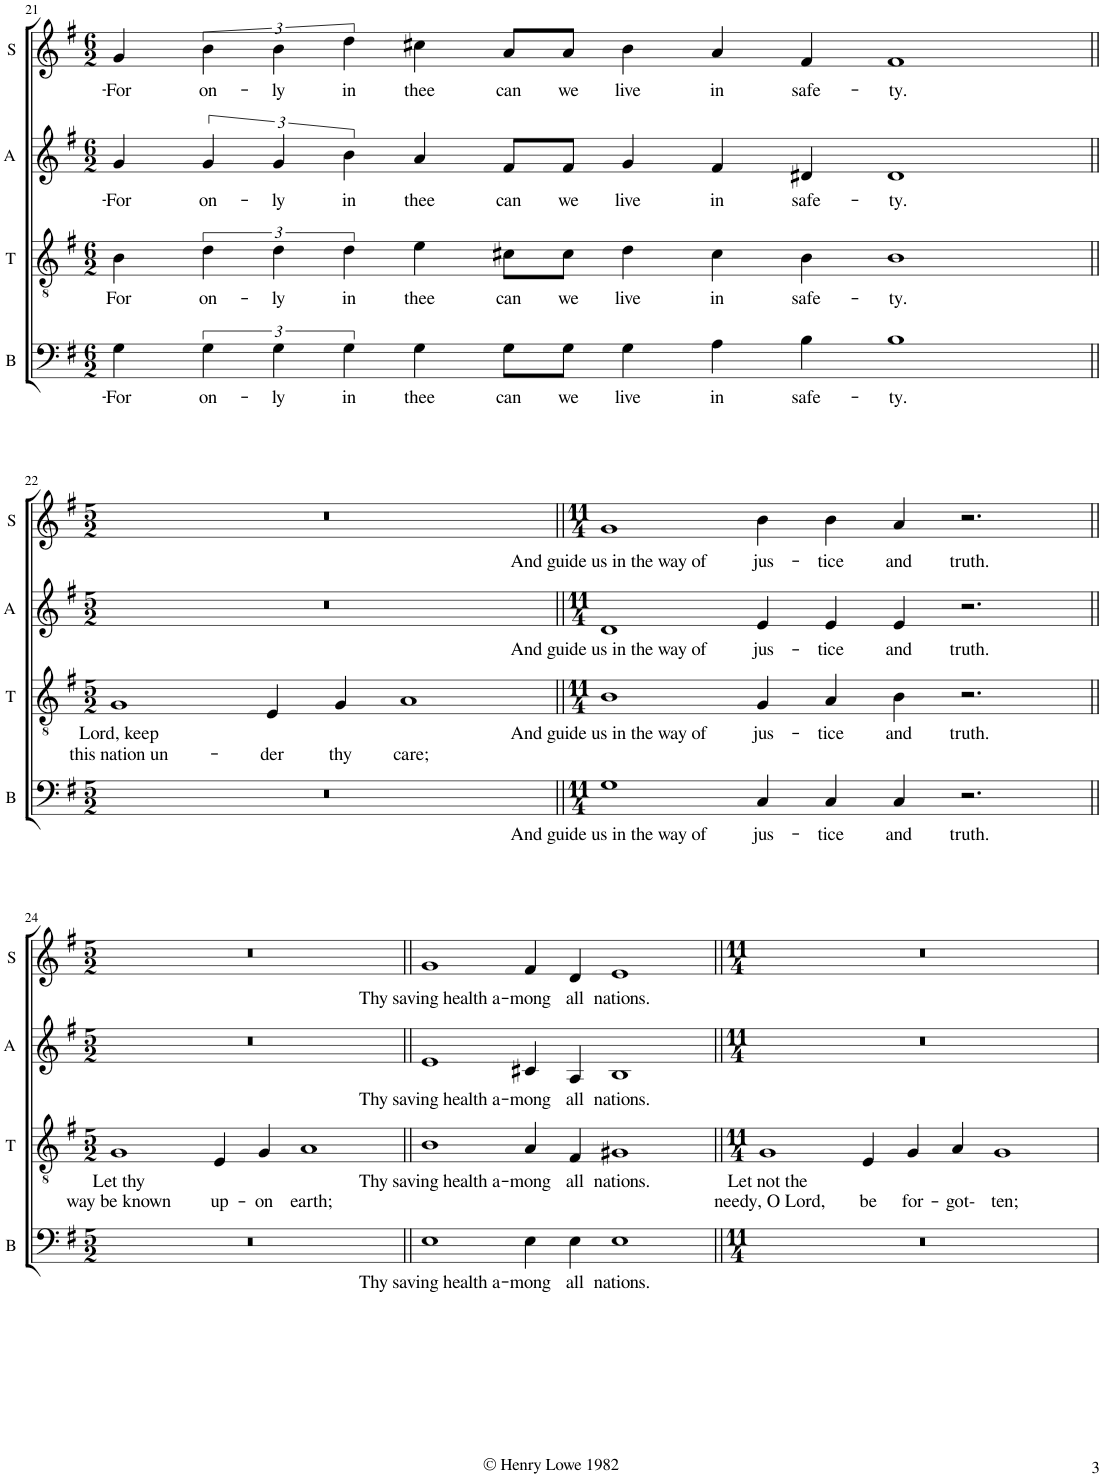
**kern	**text	**kern	**text	**text	**kern	**text	**kern	**text
*part4	*part4	*part3	*part3	*part3	*part2	*part2	*part1	*part1
*staff4	*staff4	*staff3	*staff3	*staff3	*staff2	*staff2	*staff1	*staff1
*I"Bass	*	*I"Tenor	*	*	*I"Alto	*	*I"Soprano	*
*I'B	*	*I'T	*	*	*I'A	*	*I'S	*
!!LO:PB:g=z
*clefF4	*	*clefGv2	*	*	*clefG2	*	*clefG2	*
*k[f#]	*	*k[f#]	*	*	*k[f#]	*	*k[f#]	*
*M6/2	*	*M6/2	*	*	*M6/2	*	*M6/2	*
=21	=21	=21	=21	=21	=21	=21	=21	=21
!	!LO:LY:b	!	!LO:LY:b	!	!	!LO:LY:b	!	!LO:LY:b
4G\	For	4B\	For	.	4g/	For	4g/	For
!	!LO:LY:b	!	!LO:LY:b	!	!	!LO:LY:b	!	!LO:LY:b
6G\	on-	6d\	on-	.	6g/	on-	6b\	on-
!	!LO:LY:b	!	!LO:LY:b	!	!	!LO:LY:b	!	!LO:LY:b
6G\	-ly	6d\	-ly	.	6g/	-ly	6b\	-ly
!	!LO:LY:b	!	!LO:LY:b	!	!	!LO:LY:b	!	!LO:LY:b
6G\	in	6d\	in	.	6b\	in	6dd\	in
!	!LO:LY:b	!	!LO:LY:b	!	!	!LO:LY:b	!	!LO:LY:b
4G\	thee	4e\	thee	.	4a/	thee	4cc#X\	thee
!	!LO:LY:b	!	!LO:LY:b	!	!	!LO:LY:b	!	!LO:LY:b
8G\L	can	8c#X\L	can	.	8f#/L	can	8a/L	can
!	!LO:LY:b	!	!LO:LY:b	!	!	!LO:LY:b	!	!LO:LY:b
8G\J	we	8c#\J	we	.	8f#/J	we	8a/J	we
!	!LO:LY:b	!	!LO:LY:b	!	!	!LO:LY:b	!	!LO:LY:b
4G\	live	4d\	live	.	4g/	live	4b\	live
!	!LO:LY:b	!	!LO:LY:b	!	!	!LO:LY:b	!	!LO:LY:b
4A\	in	4c#\	in	.	4f#/	in	4a/	in
!	!LO:LY:b	!	!LO:LY:b	!	!	!LO:LY:b	!	!LO:LY:b
4B\	safe-	4B\	safe-	.	4d#X/	safe-	4f#/	safe-
!	!LO:LY:b	!	!LO:LY:b	!	!	!LO:LY:b	!	!LO:LY:b
1B	-ty.	1B	-ty.	.	1d#	-ty.	1f#	-ty.
!!LO:LB:g=z
=22||	=22||	=22||	=22||	=22||	=22||	=22||	=22||	=22||
*M5/2	*	*M5/2	*	*	*M5/2	*	*M5/2	*
!	!	!	!LO:LY:b	!LO:LY:b	!	!	!	!
2%5r	.	1G	Lord, keep	this nation un-	2%5r	.	2%5r	.
!	!	!	!	!LO:LY:b	!	!	!	!
.	.	4E/	.	-der	.	.	.	.
!	!	!	!	!LO:LY:b	!	!	!	!
.	.	4G/	.	thy	.	.	.	.
!	!	!	!	!LO:LY:b	!	!	!	!
.	.	1A	.	care;	.	.	.	.
=23||	=23||	=23||	=23||	=23||	=23||	=23||	=23||	=23||
*M11/4	*	*M11/4	*	*	*M11/4	*	*M11/4	*
!	!LO:LY:b	!	!LO:LY:b	!	!	!LO:LY:b	!	!LO:LY:b
1G	And guide us in the way of	1B	And guide us in the way of	.	1d	And guide us in the way of	1g	And guide us in the way of
!	!LO:LY:b	!	!LO:LY:b	!	!	!LO:LY:b	!	!LO:LY:b
4C/	jus-	4G/	jus-	.	4e/	jus-	4b\	jus-
!	!LO:LY:b	!	!LO:LY:b	!	!	!LO:LY:b	!	!LO:LY:b
4C/	-tice	4A/	-tice	.	4e/	-tice	4b\	-tice
!	!LO:LY:b	!	!LO:LY:b	!	!	!LO:LY:b	!	!LO:LY:b
4C/	and	4B\	and	.	4e/	and	4a/	and
!	!LO:LY:b	!	!LO:LY:b	!	!	!LO:LY:b	!	!LO:LY:b
2.r	truth.	2.r	truth.	.	2.r	truth.	2.r	truth.
!!LO:LB:g=z
=24||	=24||	=24||	=24||	=24||	=24||	=24||	=24||	=24||
*M5/2	*	*M5/2	*	*	*M5/2	*	*M5/2	*
!	!	!	!LO:LY:b	!LO:LY:b	!	!	!	!
2%5r	.	1G	Let thy	way be known	2%5r	.	2%5r	.
!	!	!	!	!LO:LY:b	!	!	!	!
.	.	4E/	.	up-	.	.	.	.
!	!	!	!	!LO:LY:b	!	!	!	!
.	.	4G/	.	-on	.	.	.	.
!	!	!	!	!LO:LY:b	!	!	!	!
.	.	1A	.	earth;	.	.	.	.
=25||	=25||	=25||	=25||	=25||	=25||	=25||	=25||	=25||
!	!LO:LY:b	!	!LO:LY:b	!	!	!LO:LY:b	!	!LO:LY:b
1E	Thy saving health a-	1B	Thy saving health a-	.	1e	Thy saving health a-	1g	Thy saving health a-
!	!LO:LY:b	!	!LO:LY:b	!	!	!LO:LY:b	!	!LO:LY:b
4E\	-mong	4A/	-mong	.	4c#X/	-mong	4f#/	-mong
!	!LO:LY:b	!	!LO:LY:b	!	!	!LO:LY:b	!	!LO:LY:b
4E\	all	4F#/	all	.	4A/	all	4d/	all
!	!LO:LY:b	!	!LO:LY:b	!	!	!LO:LY:b	!	!LO:LY:b
1E	nations.	1G#X	nations.	.	1B	nations.	1e	nations.
=26||	=26||	=26||	=26||	=26||	=26||	=26||	=26||	=26||
*M11/4	*	*M11/4	*	*	*M11/4	*	*M11/4	*
!	!	!	!LO:LY:b	!LO:LY:b	!	!	!	!
4%11r	.	1G	Let not the	needy, O Lord,	4%11r	.	4%11r	.
!	!	!	!	!LO:LY:b	!	!	!	!
.	.	4E/	.	be	.	.	.	.
!	!	!	!	!LO:LY:b	!	!	!	!
.	.	4G/	.	for-	.	.	.	.
!	!	!	!	!LO:LY:b	!	!	!	!
.	.	4A/	.	-got-	.	.	.	.
!	!	!	!	!LO:LY:b	!	!	!	!
.	.	1G	.	ten;	.	.	.	.
=	=	=	=	=	=	=	=	=
*-	*-	*-	*-	*-	*-	*-	*-	*-
